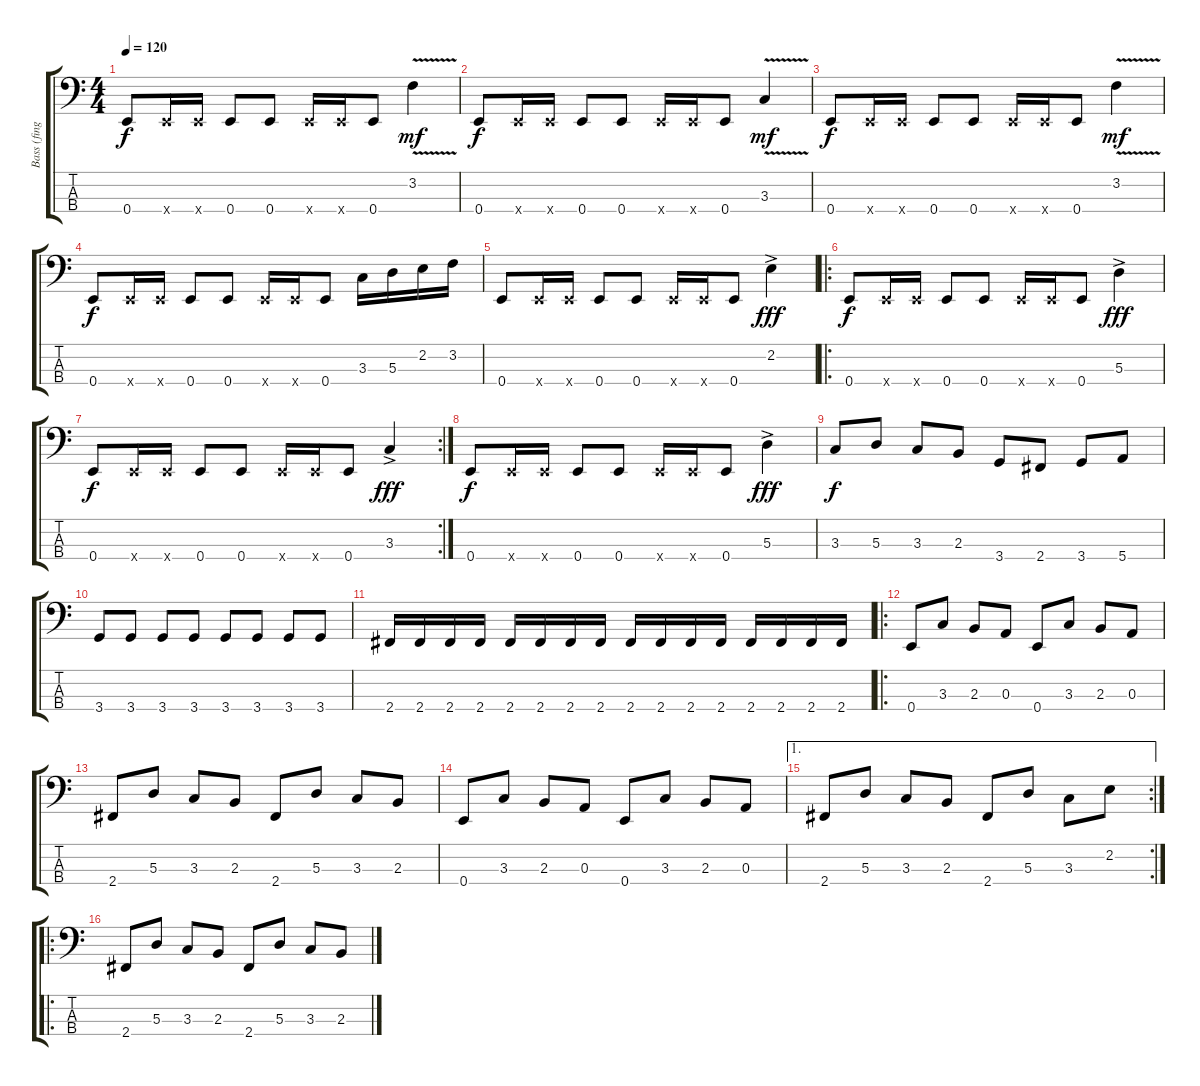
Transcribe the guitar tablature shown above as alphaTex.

\track ("Bass (finger)" "Bass (fing") {instrument electricbassfinger}
\staff {score tabs}
\tuning (G2 D2 A1 E1) {hide}
\ts (4 4)
\tempo 120
\clef f4
\ks c
0.4.8{dy f} 0.4{x}.16 0.4{x}.16 0.4.8 0.4.8 0.4{x}.16 0.4{x}.16 0.4.8 3.2{v}.4{dy mf} |
0.4.8{dy f} 0.4{x}.16 0.4{x}.16 0.4.8 0.4.8 0.4{x}.16 0.4{x}.16 0.4.8 3.3{v}.4{dy mf} |
0.4.8{dy f} 0.4{x}.16 0.4{x}.16 0.4.8 0.4.8 0.4{x}.16 0.4{x}.16 0.4.8 3.2{v}.4{dy mf} |
0.4.8{dy f} 0.4{x}.16 0.4{x}.16 0.4.8 0.4.8 0.4{x}.16 0.4{x}.16 0.4.8 3.3.16 5.3.16 2.2.16 3.2.16 |
0.4.8 0.4{x}.16 0.4{x}.16 0.4.8 0.4.8 0.4{x}.16 0.4{x}.16 0.4.8 2.2{ac}.4{dy fff} |
\ro
0.4.8{dy f} 0.4{x}.16 0.4{x}.16 0.4.8 0.4.8 0.4{x}.16 0.4{x}.16 0.4.8 5.3{ac}.4{dy fff} |
\rc 2
0.4.8{dy f} 0.4{x}.16 0.4{x}.16 0.4.8 0.4.8 0.4{x}.16 0.4{x}.16 0.4.8 3.3{ac}.4{dy fff} |
0.4.8{dy f} 0.4{x}.16 0.4{x}.16 0.4.8 0.4.8 0.4{x}.16 0.4{x}.16 0.4.8 5.3{ac}.4{dy fff} |
3.3.8{dy f} 5.3.8 3.3.8 2.3.8 3.4.8 2.4.8 3.4.8 5.4.8 |
3.4.8 3.4.8 3.4.8 3.4.8 3.4.8 3.4.8 3.4.8 3.4.8 |
2.4.16 2.4.16 2.4.16 2.4.16 2.4.16 2.4.16 2.4.16 2.4.16 2.4.16 2.4.16 2.4.16 2.4.16 2.4.16 2.4.16 2.4.16 2.4.16 |
\ro
0.4.8 3.3.8 2.3.8 0.3.8 0.4.8 3.3.8 2.3.8 0.3.8 |
2.4.8 5.3.8 3.3.8 2.3.8 2.4.8 5.3.8 3.3.8 2.3.8 |
0.4.8 3.3.8 2.3.8 0.3.8 0.4.8 3.3.8 2.3.8 0.3.8 |
\ae 1
\rc 2
2.4.8 5.3.8 3.3.8 2.3.8 2.4.8 5.3.8 3.3.8 2.2.8 |
\ro
2.4.8 5.3.8 3.3.8 2.3.8 2.4.8 5.3.8 3.3.8 2.3.8
